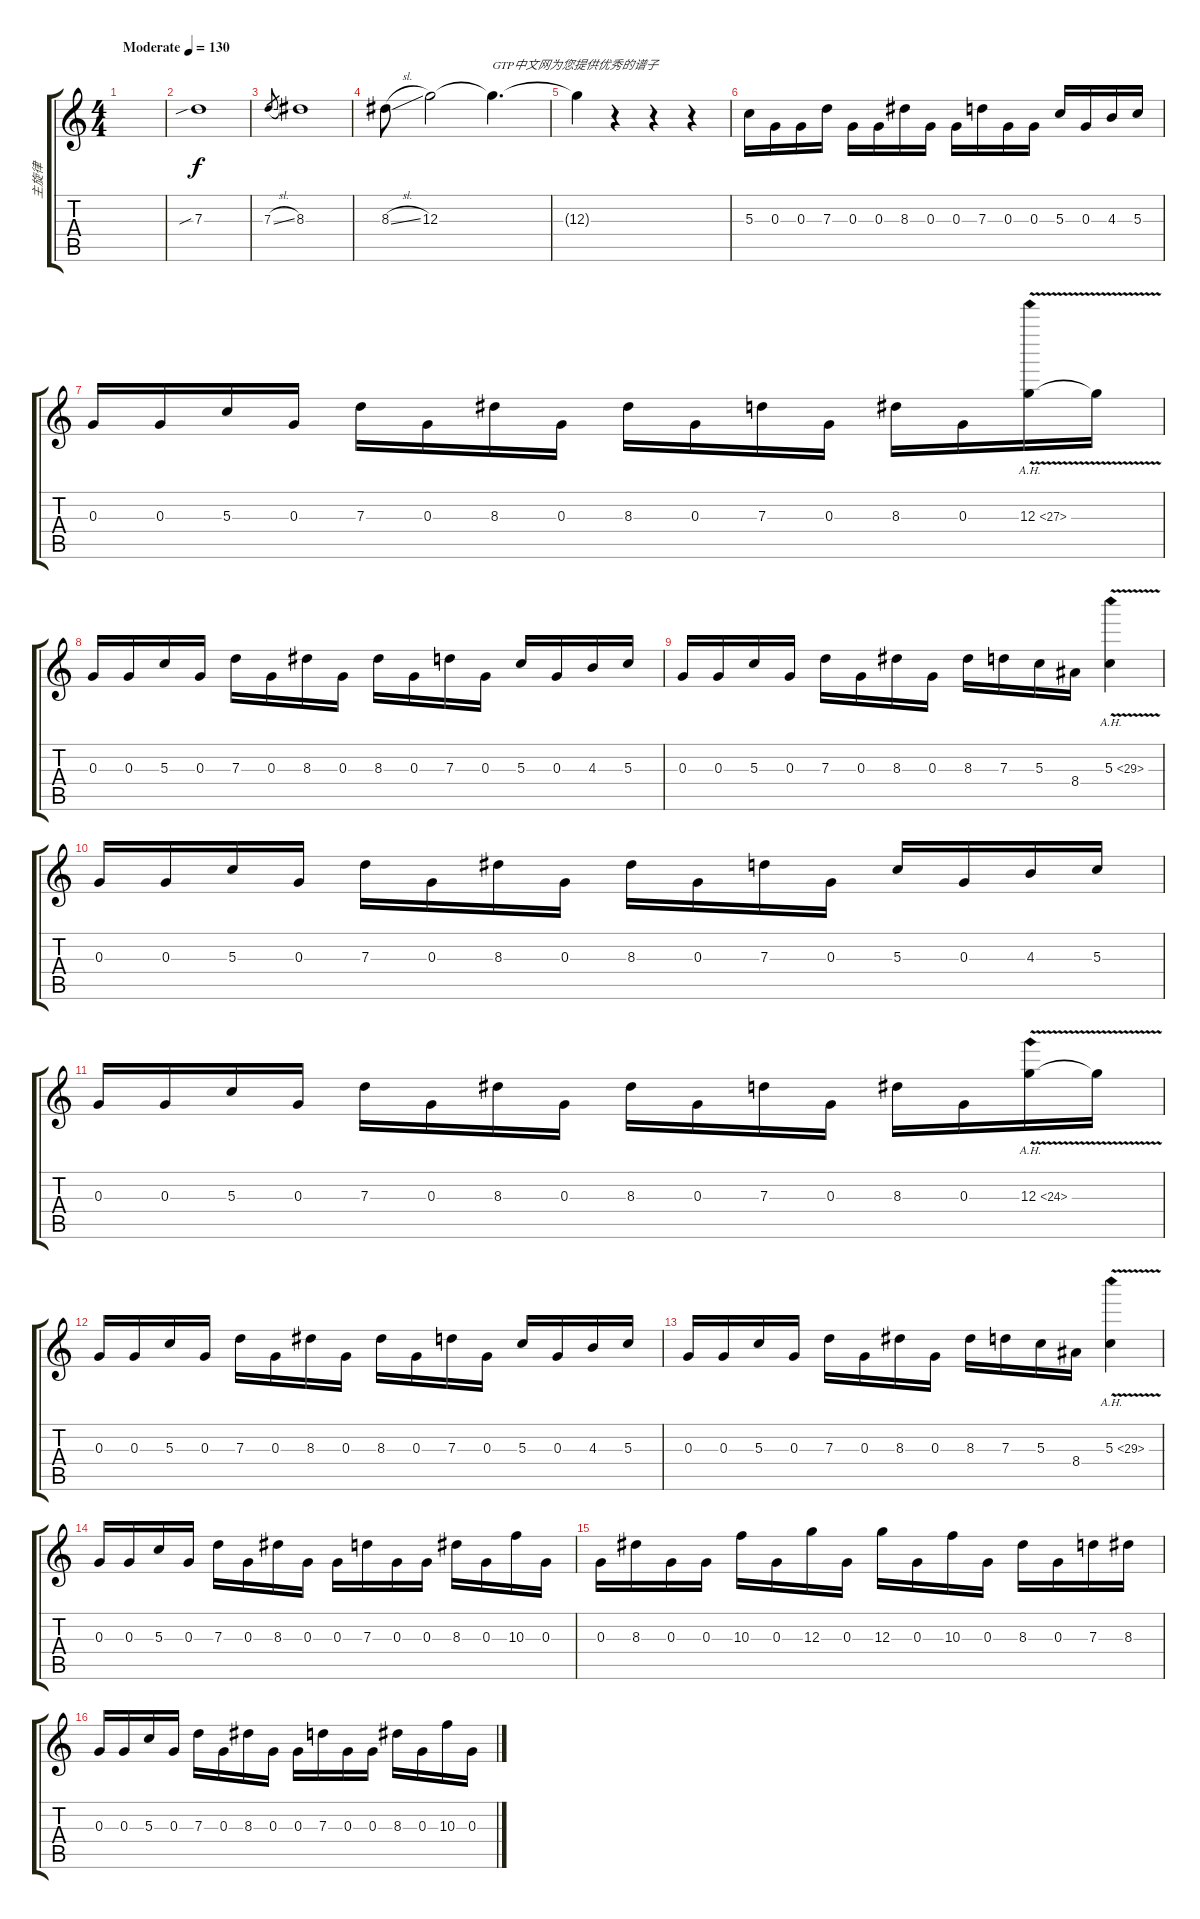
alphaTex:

\track ("主旋律" "主旋律") {instrument distortionguitar}
\staff {score tabs}
\tuning (E4 B3 G3 D3 A2 E2) {hide}
\ts (4 4)
\tempo (130 "Moderate")
\clef g2
\ks c
|
7.3{sib}.1 |
7.3{sl}.8{gr} 8.3.1 |
8.3{sl}.8 12.3.2 12.3{t}.4{d txt "GTP中文网为您提供优秀的谱子"} |
12.3{t}.4 r.4 r.4 r.4 |
5.3.16 0.3.16 0.3.16 7.3.16 0.3.16 0.3.16 8.3.16 0.3.16 0.3.16 7.3.16 0.3.16 0.3.16 5.3.16 0.3.16 4.3.16 5.3.16 |
0.3.16 0.3.16 5.3.16 0.3.16 7.3.16 0.3.16 8.3.16 0.3.16 8.3.16 0.3.16 7.3.16 0.3.16 8.3.16 0.3.16 12.3{ah 15 v}.16 12.3{t}.16 |
0.3.16 0.3.16 5.3.16 0.3.16 7.3.16 0.3.16 8.3.16 0.3.16 8.3.16 0.3.16 7.3.16 0.3.16 5.3.16 0.3.16 4.3.16 5.3.16 |
0.3.16 0.3.16 5.3.16 0.3.16 7.3.16 0.3.16 8.3.16 0.3.16 8.3.16 7.3.16 5.3.16 8.4.16 5.3{ah 24 v}.4 |
0.3.16 0.3.16 5.3.16 0.3.16 7.3.16 0.3.16 8.3.16 0.3.16 8.3.16 0.3.16 7.3.16 0.3.16 5.3.16 0.3.16 4.3.16 5.3.16 |
0.3.16 0.3.16 5.3.16 0.3.16 7.3.16 0.3.16 8.3.16 0.3.16 8.3.16 0.3.16 7.3.16 0.3.16 8.3.16 0.3.16 12.3{ah 12 v}.16 12.3{t}.16 |
0.3.16 0.3.16 5.3.16 0.3.16 7.3.16 0.3.16 8.3.16 0.3.16 8.3.16 0.3.16 7.3.16 0.3.16 5.3.16 0.3.16 4.3.16 5.3.16 |
0.3.16 0.3.16 5.3.16 0.3.16 7.3.16 0.3.16 8.3.16 0.3.16 8.3.16 7.3.16 5.3.16 8.4.16 5.3{ah 24 v}.4 |
0.3.16 0.3.16 5.3.16 0.3.16 7.3.16 0.3.16 8.3.16 0.3.16 0.3.16 7.3.16 0.3.16 0.3.16 8.3.16 0.3.16 10.3.16 0.3.16 |
0.3.16 8.3.16 0.3.16 0.3.16 10.3.16 0.3.16 12.3.16 0.3.16 12.3.16 0.3.16 10.3.16 0.3.16 8.3.16 0.3.16 7.3.16 8.3.16 |
0.3.16 0.3.16 5.3.16 0.3.16 7.3.16 0.3.16 8.3.16 0.3.16 0.3.16 7.3.16 0.3.16 0.3.16 8.3.16 0.3.16 10.3.16 0.3.16
